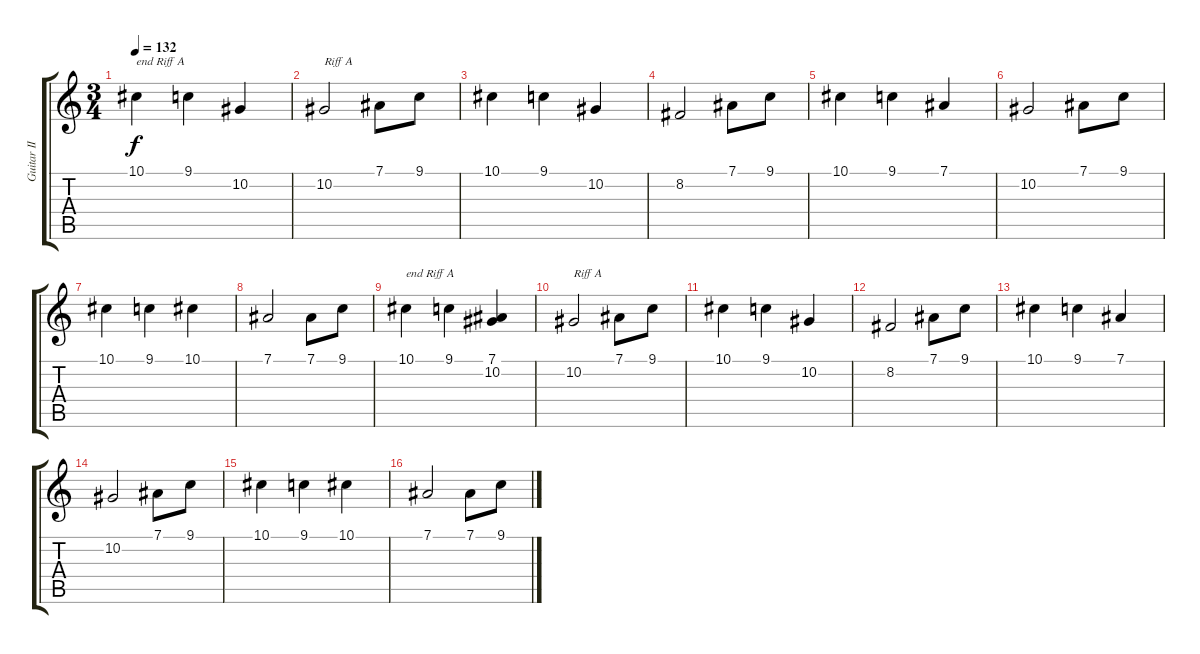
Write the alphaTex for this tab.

\track ("Guitar II" "Guitar II") {instrument fiddle}
\staff {score tabs}
\tuning (Eb4 Bb3 Gb3 Db3 Ab2 Eb2) {hide}
\ts (3 4)
\tempo 132
\clef g2
\ks c
10.1.4{txt "end Riff A" dy f} 9.1.4 10.2.4 |
10.2.2{txt "Riff A"} 7.1.8 9.1.8 |
10.1.4 9.1.4 10.2.4 |
8.2.2 7.1.8 9.1.8 |
10.1.4 9.1.4 7.1.4 |
10.2.2 7.1.8 9.1.8 |
10.1.4 9.1.4 10.1.4 |
7.1.2 7.1.8 9.1.8 |
10.1.4{txt "end Riff A"} 9.1.4 (7.1 10.2).4 |
10.2.2{txt "Riff A"} 7.1.8 9.1.8 |
10.1.4 9.1.4 10.2.4 |
8.2.2 7.1.8 9.1.8 |
10.1.4 9.1.4 7.1.4 |
10.2.2 7.1.8 9.1.8 |
10.1.4 9.1.4 10.1.4 |
7.1.2 7.1.8 9.1.8
